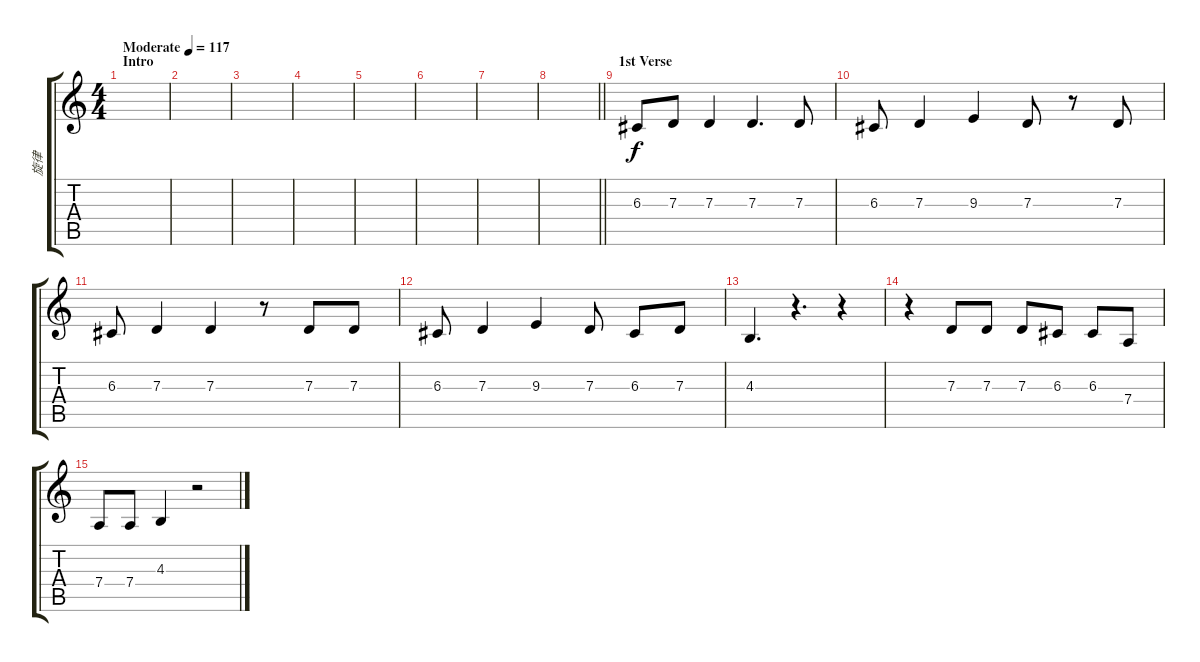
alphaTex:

\track ("旋律" "旋律") {instrument clarinet}
\staff {score tabs}
\tuning (E4 B3 G3 D3 A2 E2) {hide}
\ts (4 4)
\section ("" "Intro")
\tempo (117 "Moderate")
\clef g2
\ks c
|
|
|
|
|
|
|
\barLineRight lightlight
|
\section ("" "1st Verse")
6.3.8 7.3.8 7.3.4 7.3.4{d} 7.3.8{txt ""} |
6.3.8 7.3.4 9.3.4 7.3.8 r.8 7.3.8 |
6.3.8 7.3.4 7.3.4 r.8 7.3.8 7.3.8 |
6.3.8 7.3.4 9.3.4 7.3.8 6.3.8 7.3.8 |
4.3.4{d} r.4{d} r.4 |
r.4 7.3.8 7.3.8 7.3.8 6.3.8 6.3.8 7.4.8 |
7.4.8 7.4.8 4.3.4 r.2
